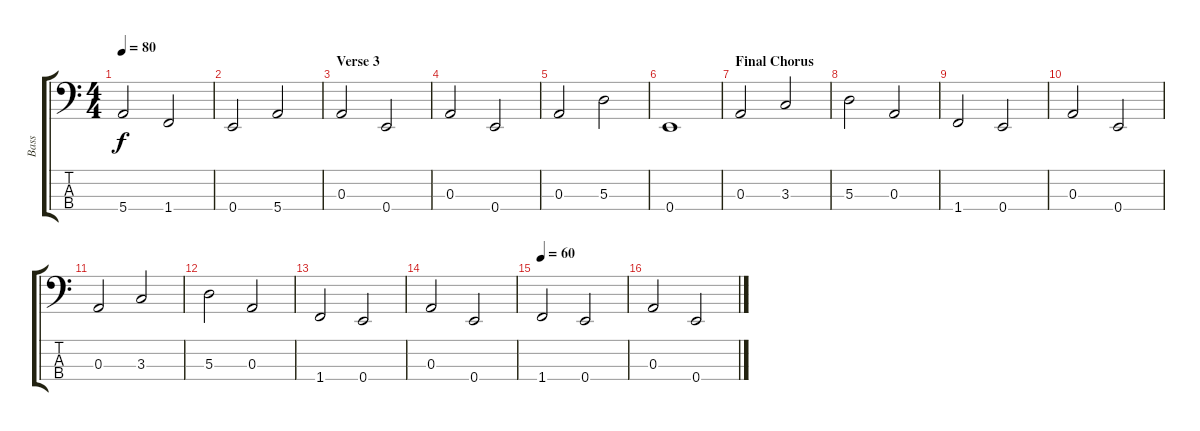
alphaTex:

\track ("Bass" "Bass") {instrument acousticbass}
\staff {score tabs}
\tuning (G2 D2 A1 E1) {hide}
\ts (4 4)
\tempo 80
\clef f4
\ks c
5.4.2{dy f} 1.4.2 |
0.4.2 5.4.2 |
\section ("" "Verse 3")
0.3.2 0.4.2 |
0.3.2 0.4.2 |
0.3.2 5.3.2 |
0.4.1 |
\section ("" "Final Chorus ")
0.3.2 3.3.2 |
5.3.2 0.3.2 |
1.4.2 0.4.2 |
0.3.2 0.4.2 |
0.3.2 3.3.2 |
5.3.2 0.3.2 |
1.4.2 0.4.2 |
0.3.2 0.4.2 |
\tempo 60
1.4.2 0.4.2 |
0.3.2 0.4.2
